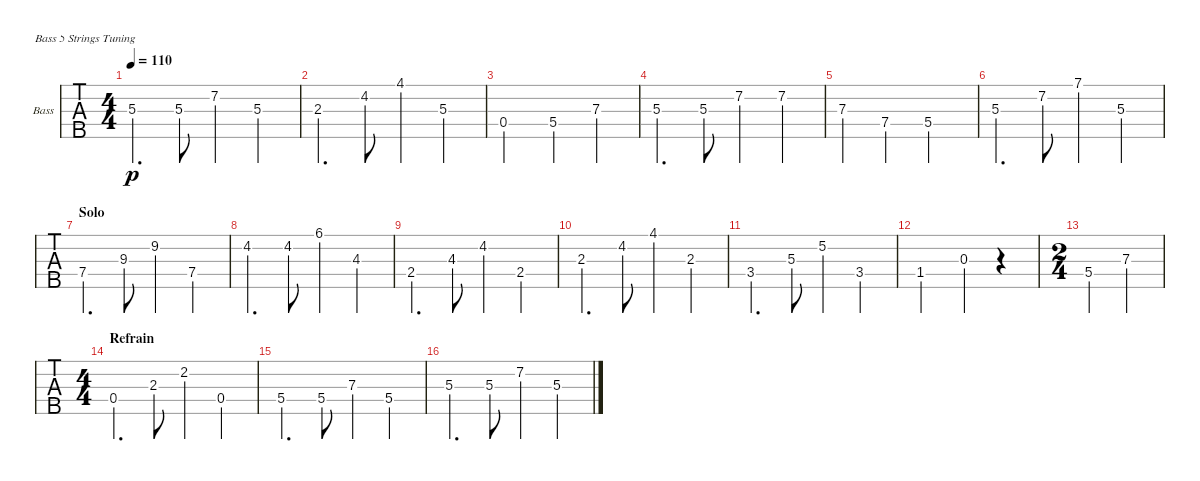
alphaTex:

\bracketExtendMode groupsimilarinstruments
\firstSystemTrackNameOrientation horizontal
\otherSystemsTrackNameOrientation horizontal
\track ("Electric Bass" "Bass") {instrument electricbassfinger}
\staff {tabs}
\tuning (G2 D2 A1 E1 B0)
\ts (4 4)
\tempo 110
\clef f4
\ks c
5.3.4{d dy p} 5.3.8 7.2.4 5.3.4 |
2.3.4{d} 4.2.8 4.1.4 5.3.4 |
0.4.2 5.4.4 7.3.4 |
5.3.4{d} 5.3.8 7.2.4 7.2.4 |
7.3.4 7.4.4 5.4.2 |
5.3.4{d} 7.2.8 7.1.4 5.3.4 |
\section ("" "Solo")
7.4.4{d} 9.3.8 9.2.4 7.4.4 |
4.2.4{d} 4.2.8 6.1.4 4.3.4 |
2.4.4{d} 4.3.8 4.2.4 2.4.4 |
2.3.4{d} 4.2.8 4.1.4 2.3.4 |
3.4.4{d} 5.3.8 5.2.4 3.4.4 |
1.4.2 0.3.4 r.4 |
\ts (2 4)
5.4.4 7.3.4 |
\ts (4 4)
\section ("" "Refrain")
0.4.4{d} 2.3.8 2.2.4 0.4.4 |
5.4.4{d} 5.4.8 7.3.4 5.4.4 |
5.3.4{d} 5.3.8 7.2.4 5.3.4
